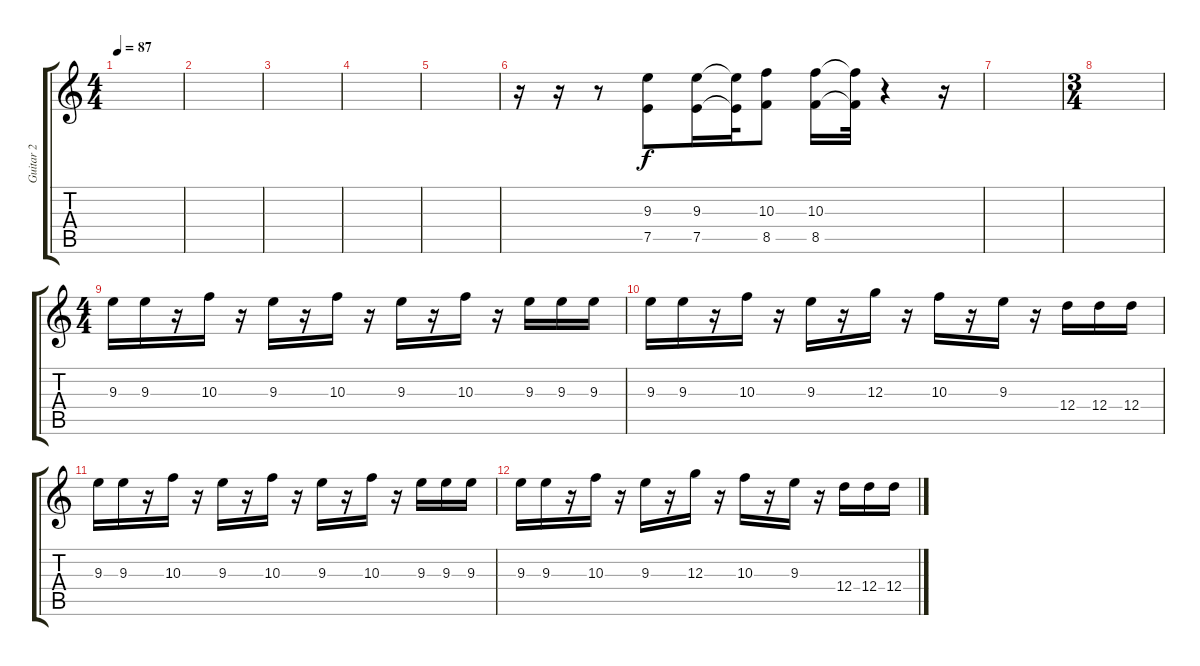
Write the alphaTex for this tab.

\track ("Guitar 2" "Guitar 2") {instrument overdrivenguitar}
\staff {score tabs}
\tuning (E4 B3 G3 D3 A2 D2) {hide}
\ts (4 4)
\tempo 87
\clef g2
\ks c
|
|
|
|
|
r.16 r.16 r.8 (9.3 7.5).8{volume 8} (9.3 7.5).16 (9.3{t} 7.5{t}).32 (10.3 8.5).8 (10.3 8.5).16 (10.3{t} 8.5{t}).32 r.4 r.16 |
|
\ts (3 4)
|
\ts (4 4)
9.3.16{volume 13} 9.3.16 r.16 10.3.16 r.16 9.3.16 r.16 10.3.16 r.16 9.3.16 r.16 10.3.16 r.16 9.3.16 9.3.16 9.3.16 |
9.3.16 9.3.16 r.16 10.3.16 r.16 9.3.16 r.16 12.3.16 r.16 10.3.16 r.16 9.3.16 r.16 12.4.16 12.4.16 12.4.16 |
9.3.16 9.3.16 r.16 10.3.16 r.16 9.3.16 r.16 10.3.16 r.16 9.3.16 r.16 10.3.16 r.16 9.3.16 9.3.16 9.3.16 |
9.3.16 9.3.16 r.16 10.3.16 r.16 9.3.16 r.16 12.3.16 r.16 10.3.16 r.16 9.3.16 r.16 12.4.16 12.4.16 12.4.16
